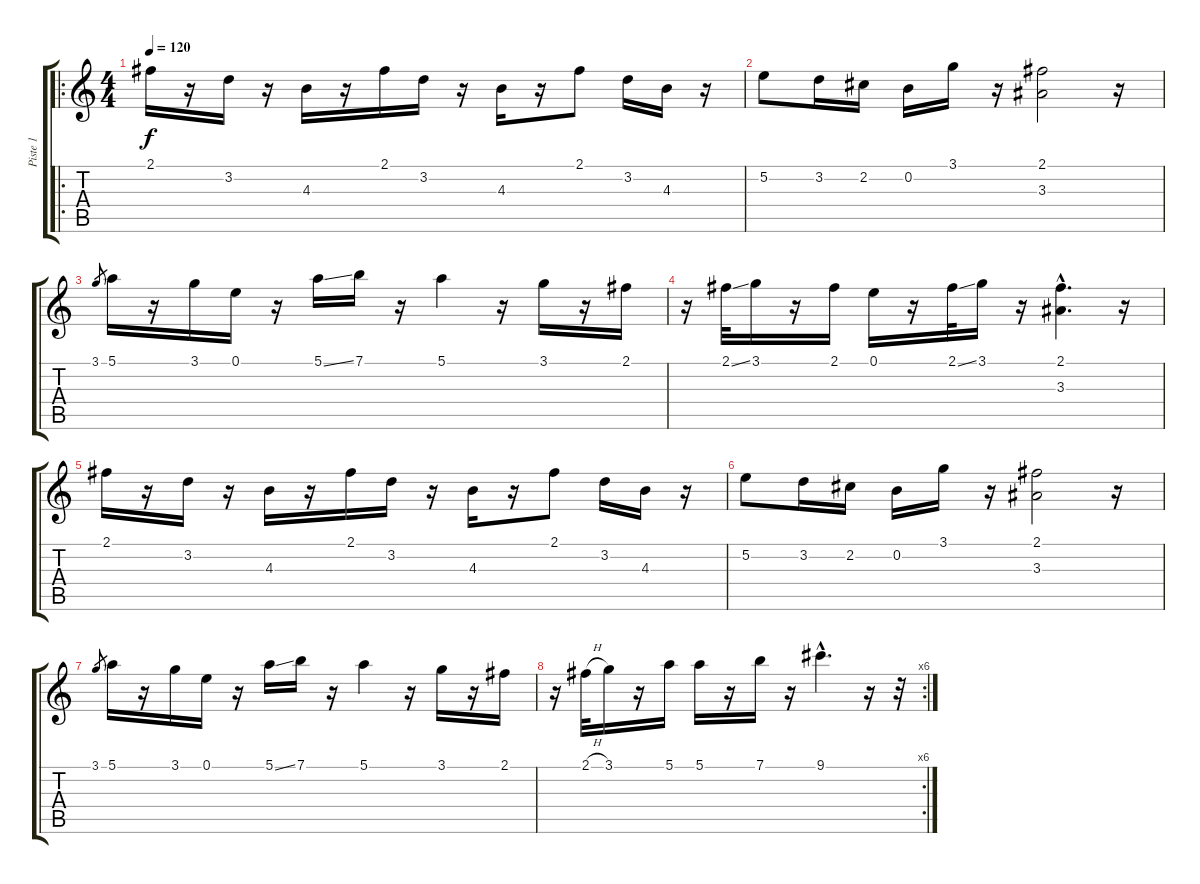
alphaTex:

\track ("Piste 1" "Piste 1") {instrument acousticguitarnylon}
\staff {score tabs}
\tuning (E4 B3 G3 D3 A2 E2) {hide}
\ro
\ts (4 4)
\tempo 120
\clef g2
\ks c
2.1.16{dy f instrument acousticguitarnylon} r.16 3.2.16 r.16 4.3.16 r.16 2.1.16 3.2.16 r.16 4.3.16 r.16 2.1.8 3.2.16 4.3.16 r.16 |
5.2.8 3.2.16 2.2.16 0.2.16 3.1.16 r.16 (2.1 3.3).2 r.16 |
3.1.8{gr} 5.1.16 r.16 3.1.16 0.1.16 r.16 5.1{ss}.16 7.1.16 r.16 5.1.4 r.16 3.1.16 r.16 2.1.16 |
r.16 2.1{ss}.32 3.1.16 r.16 2.1.16 0.1.16 r.16 2.1{ss}.32 3.1.16 r.16 (2.1{hac} 3.3{hac}).4{d} r.16 |
2.1.16 r.16 3.2.16 r.16 4.3.16 r.16 2.1.16 3.2.16 r.16 4.3.16 r.16 2.1.8 3.2.16 4.3.16 r.16 |
5.2.8 3.2.16 2.2.16 0.2.16 3.1.16 r.16 (2.1 3.3).2 r.16 |
3.1.8{gr} 5.1.16 r.16 3.1.16 0.1.16 r.16 5.1{ss}.16 7.1.16 r.16 5.1.4 r.16 3.1.16 r.16 2.1.16 |
\rc 6
r.16 2.1{h}.32 3.1.16 r.16 5.1.16 5.1.16 r.16 7.1.16 r.16 9.1{hac}.4{d} r.16 r.32
